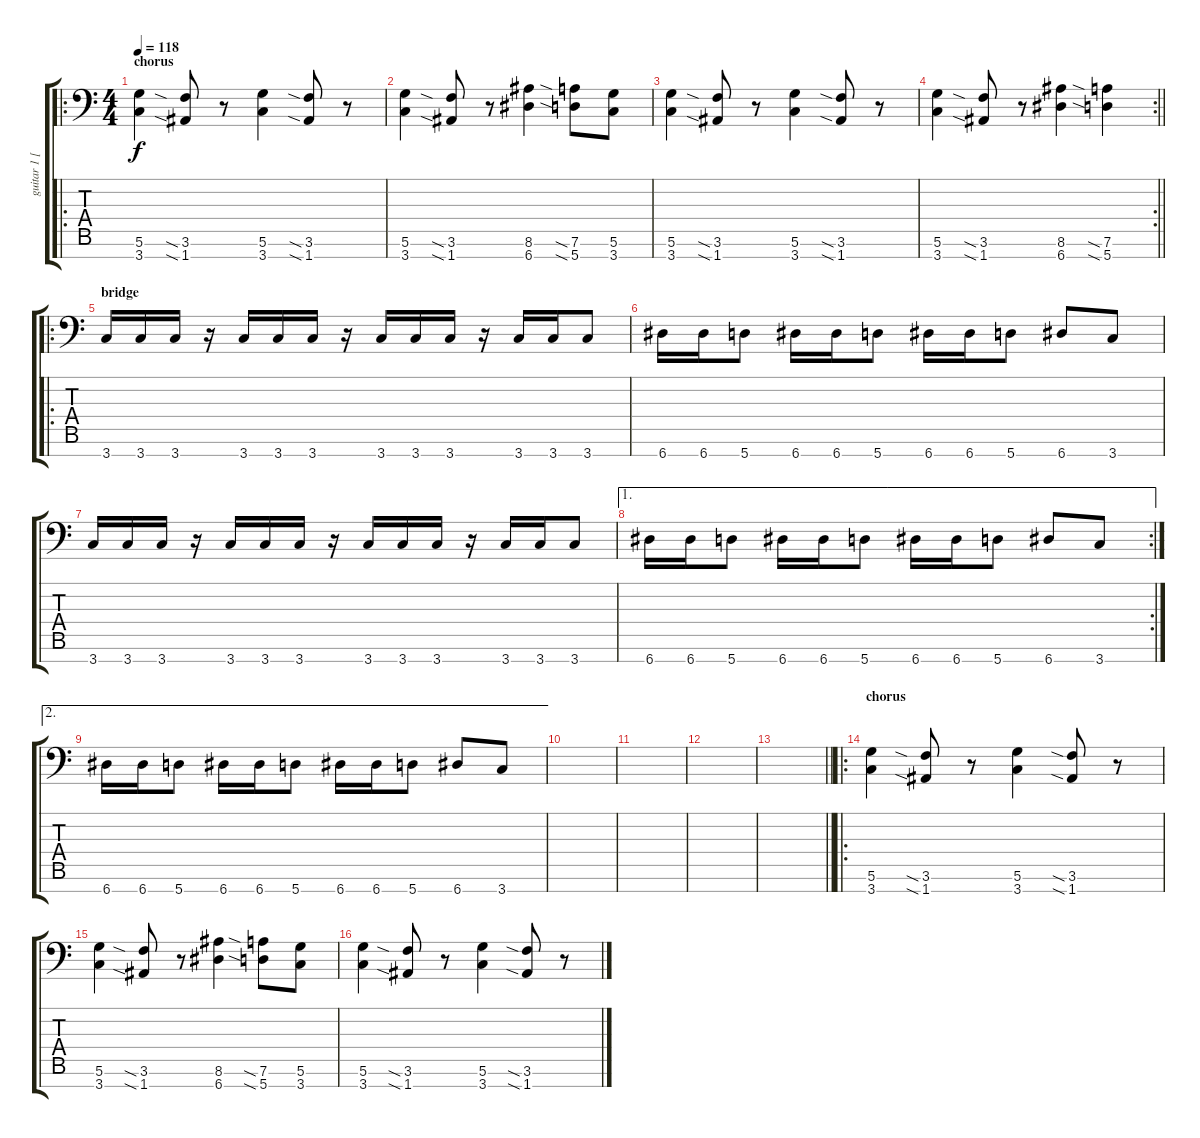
\track ("guitar 1 [munky]" "guitar 1 [") {instrument distortionguitar}
\staff {score tabs}
\tuning (D4 A3 F3 C3 G2 D2 A1) {hide}
\ro
\ts (4 4)
\section ("" "chorus")
\tempo 118
\clef f4
\ks c
(5.6 3.7).4{dy f volume 14 balance 11 instrument distortionguitar} (3.6{sia} 1.7{sia}).8 r.8 (5.6 3.7).4 (3.6{sia} 1.7{sia}).8 r.8 |
(5.6 3.7).4 (3.6{sia} 1.7{sia}).8 r.8 (8.6 6.7).4 (7.6{sia} 5.7{sia}).8 (5.6 3.7).8 |
(5.6 3.7).4 (3.6{sia} 1.7{sia}).8 r.8 (5.6 3.7).4 (3.6{sia} 1.7{sia}).8 r.8 |
\rc 2
\barLineRight lightlight
(5.6 3.7).4 (3.6{sia} 1.7{sia}).8 r.8 (8.6 6.7).4 (7.6{sia} 5.7{sia}).4 |
\ro
\section ("" "bridge")
3.7.16 3.7.16 3.7.16 r.16 3.7.16 3.7.16 3.7.16 r.16 3.7.16 3.7.16 3.7.16 r.16 3.7.16 3.7.16 3.7.8 |
6.7.16 6.7.16 5.7.8 6.7.16 6.7.16 5.7.8 6.7.16 6.7.16 5.7.8 6.7.8 3.7.8 |
3.7.16 3.7.16 3.7.16 r.16 3.7.16 3.7.16 3.7.16 r.16 3.7.16 3.7.16 3.7.16 r.16 3.7.16 3.7.16 3.7.8 |
\ae 1
\rc 2
6.7.16 6.7.16 5.7.8 6.7.16 6.7.16 5.7.8 6.7.16 6.7.16 5.7.8 6.7.8 3.7.8 |
\ae 2
6.7.16 6.7.16 5.7.8 6.7.16 6.7.16 5.7.8 6.7.16 6.7.16 5.7.8 6.7.8 3.7.8 |
|
|
|
\barLineRight lightlight
|
\ro
\section ("" "chorus")
(5.6 3.7).4{volume 14 balance 11 instrument distortionguitar} (3.6{sia} 1.7{sia}).8 r.8 (5.6 3.7).4 (3.6{sia} 1.7{sia}).8 r.8 |
(5.6 3.7).4 (3.6{sia} 1.7{sia}).8 r.8 (8.6 6.7).4 (7.6{sia} 5.7{sia}).8 (5.6 3.7).8 |
(5.6 3.7).4 (3.6{sia} 1.7{sia}).8 r.8 (5.6 3.7).4 (3.6{sia} 1.7{sia}).8 r.8
